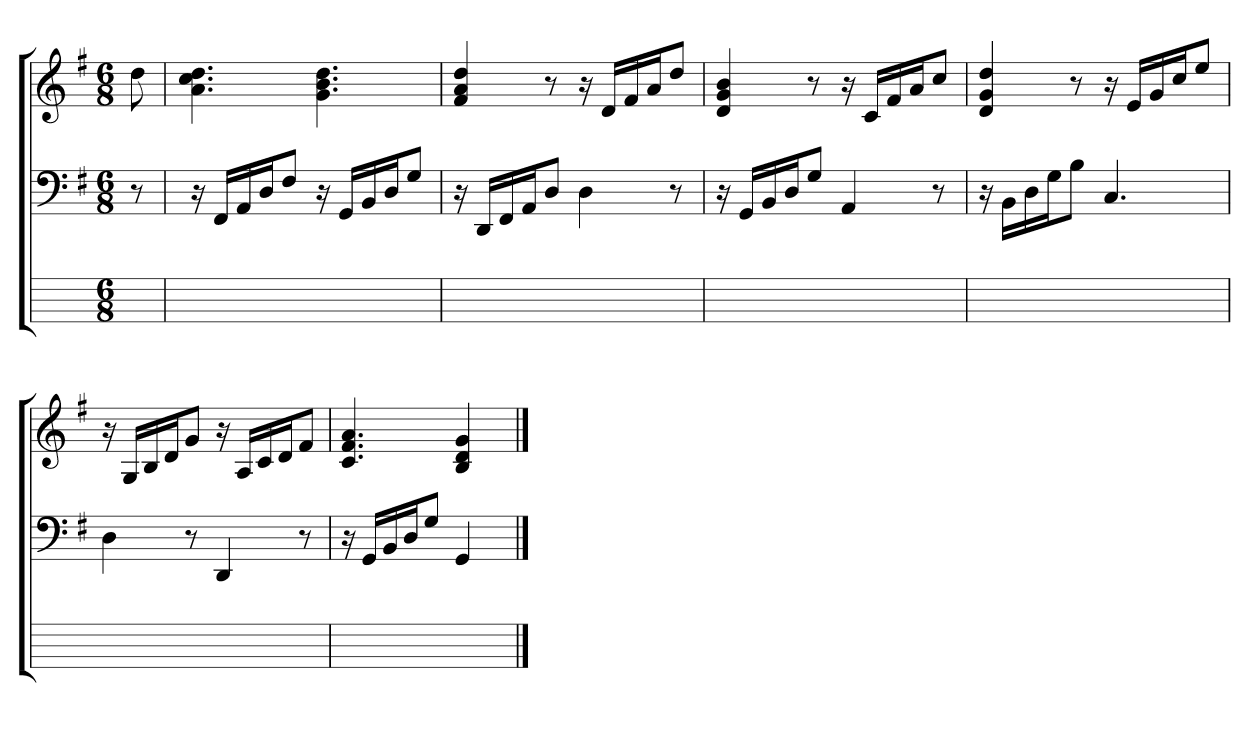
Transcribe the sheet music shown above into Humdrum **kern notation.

**kern	**kern	**kern
*part3	*part2	*part1
*staff3	*staff2	*staff1
*	*clefF4	*clefG2
*	*k[f#]	*k[f#]
*	*G:	*G:
*M6/8	*M6/8	*M6/8
=	=	=
8ryy	8r	8dd
=	=	=
2.ryy	16r	4.a 4.cc 4.dd
.	16FF#LL	.
.	16AA	.
.	16DJ	.
.	8F#J	.
.	16r	4.g 4.b 4.dd
.	16GGLL	.
.	16BB	.
.	16DJ	.
.	8GJ	.
=	=	=
2.ryy	16r	4f# 4a 4dd
.	16DDLL	.
.	16FF#	.
.	16AAJ	.
.	8DJ	8r
.	4D	16r
.	.	16dLL
.	.	16f#
.	.	16aJ
.	8r	8ddJ
=	=	=
2.ryy	16r	4d 4g 4b
.	16GGLL	.
.	16BB	.
.	16DJ	.
.	8GJ	8r
.	4AA	16r
.	.	16cLL
.	.	16f#
.	.	16aJ
.	8r	8ccJ
=	=	=
2.ryy	16r	4d 4g 4dd
.	16BBLL	.
.	16D	.
.	16GJ	.
.	8BJ	8r
.	4.C	16r
.	.	16eLL
.	.	16g
.	.	16ccJ
.	.	8eeJ
=	=	=
2.ryy	4D	16r
.	.	16GLL
.	.	16B
.	.	16dJ
.	8r	8gJ
.	4DD	16r
.	.	16ALL
.	.	16c
.	.	16dJ
.	8r	8f#J
=	=	=
2ryy	16r	4.c 4.f# 4.a
.	16GGLL	.
.	16BB	.
.	16DJ	.
.	8GJ	.
.	4GG	4B 4d 4g
8ryy	.	.
==	==	==
*-	*-	*-
